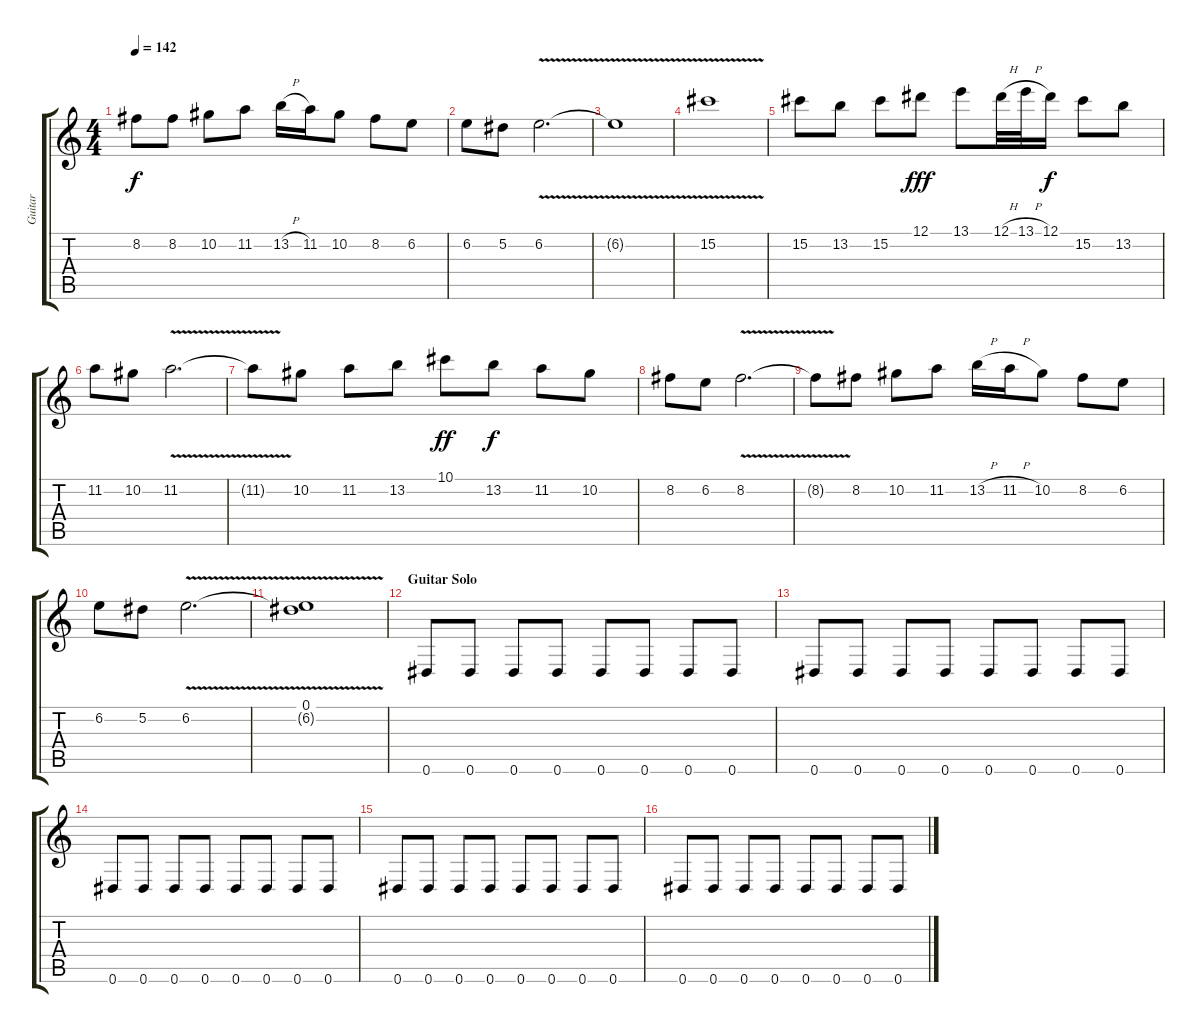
\track ("Guitar" "Guitar") {instrument distortionguitar}
\staff {score tabs}
\tuning (Eb4 Bb3 Gb3 Db3 Ab2 Eb2) {hide}
\ts (4 4)
\tempo 142
\clef g2
\ks c
8.2{t}.8{dy f instrument overdrivenguitar} 8.2.8 10.2.8 11.2.8 13.2{h}.16 11.2.16 10.2.8 8.2.8 6.2.8 |
6.2.8{instrument overdrivenguitar} 5.2.8 6.2{v}.2{d} |
6.2{t}.1{instrument overdrivenguitar} |
15.2{v}.1{instrument overdrivenguitar} |
15.2.8{instrument overdrivenguitar} 13.2.8 15.2.8 12.1.8{dy fff} 13.1.8 12.1{h}.32 13.1{h}.32 12.1.16{dy f} 15.2.8 13.2.8 |
11.2.8{instrument overdrivenguitar} 10.2.8 11.2{v}.2{d} |
11.2{t}.8{instrument overdrivenguitar} 10.2.8 11.2.8 13.2.8 10.1.8{dy ff} 13.2.8{dy f} 11.2.8 10.2.8 |
8.2.8{instrument overdrivenguitar} 6.2.8 8.2{v}.2{d} |
8.2{t}.8{instrument overdrivenguitar} 8.2.8 10.2.8 11.2.8 13.2{h}.16 11.2{h}.16 10.2.8 8.2.8 6.2.8 |
6.2.8{instrument overdrivenguitar} 5.2.8 6.2{v}.2{d} |
(0.1 6.2{t}).1 |
\section ("" "Guitar Solo")
0.6.8{volume 12 instrument distortionguitar} 0.6.8 0.6.8 0.6.8 0.6.8 0.6.8 0.6.8 0.6.8 |
0.6.8{instrument distortionguitar} 0.6.8 0.6.8 0.6.8 0.6.8 0.6.8 0.6.8 0.6.8 |
0.6.8{instrument distortionguitar} 0.6.8 0.6.8 0.6.8 0.6.8 0.6.8 0.6.8 0.6.8 |
0.6.8{instrument distortionguitar} 0.6.8 0.6.8 0.6.8 0.6.8 0.6.8 0.6.8 0.6.8 |
0.6.8{instrument distortionguitar} 0.6.8 0.6.8 0.6.8 0.6.8 0.6.8 0.6.8 0.6.8
